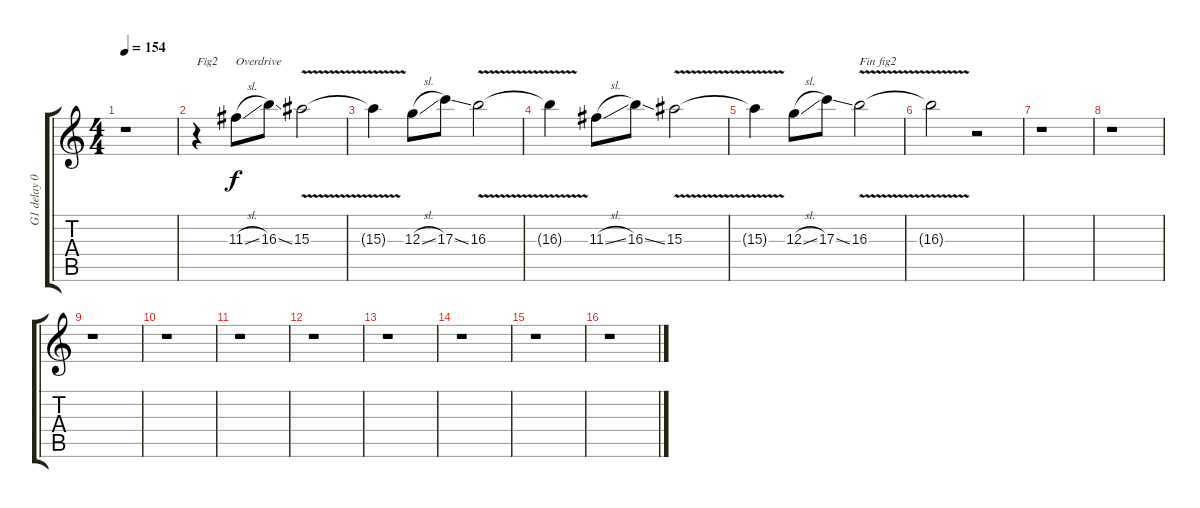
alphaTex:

\track ("G1 delay 0.779" "G1 delay 0") {instrument overdrivenguitar}
\staff {score tabs}
\tuning (E4 B3 G3 D3 A2 E2) {hide}
\ts (4 4)
\tempo 154
\clef g2
\ks c
r.1{dy f} |
r.4{txt "Fig2"} 11.3{sl}.8{txt "Overdrive"} 16.3{ss}.8 15.3{v}.2 |
15.3{t}.4 12.3{sl}.8 17.3{ss}.8 16.3{v}.2 |
16.3{t}.4 11.3{sl}.8 16.3{ss}.8 15.3{v}.2 |
15.3{t}.4 12.3{sl}.8 17.3{ss}.8 16.3{v}.2{txt "Fin fig2"} |
16.3{t}.2 r.2 |
r.1 |
r.1 |
r.1 |
r.1 |
r.1 |
r.1 |
r.1 |
r.1 |
r.1 |
r.1
